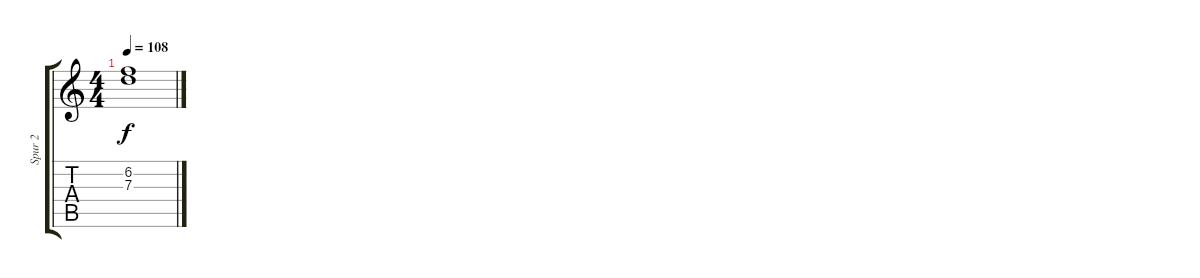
\track ("Spur 2" "Spur 2") {instrument overdrivenguitar}
\staff {score tabs}
\tuning (E4 B3 G3 D3 A2 E2) {hide}
\ts (4 4)
\tempo 108
\clef g2
\ks c
(6.2{t} 7.3{t}).1{dy f}
